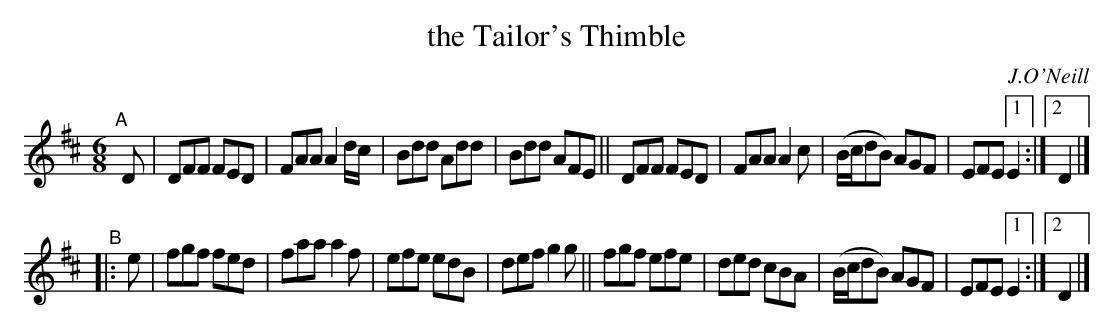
X:1
T: the Tailor's Thimble
O: J.O'Neill
M: 6/8
L: 1/8
K: D
"^A"[|] D |\
DFF FED | FAA A2d/c/ | Bdd Add | Bdd AFE ||\
DFF FED | FAA A2c | (B/c/dB) AGF | EFE [1 E2 :|2 D2 |]
"^B"|: e |\
fgf fed | faa a2f | efe edB | def g2g ||\
fgf efe | ded cBA | (B/c/dB) AGF | EFE [1 E2 :|2 D2 |]
